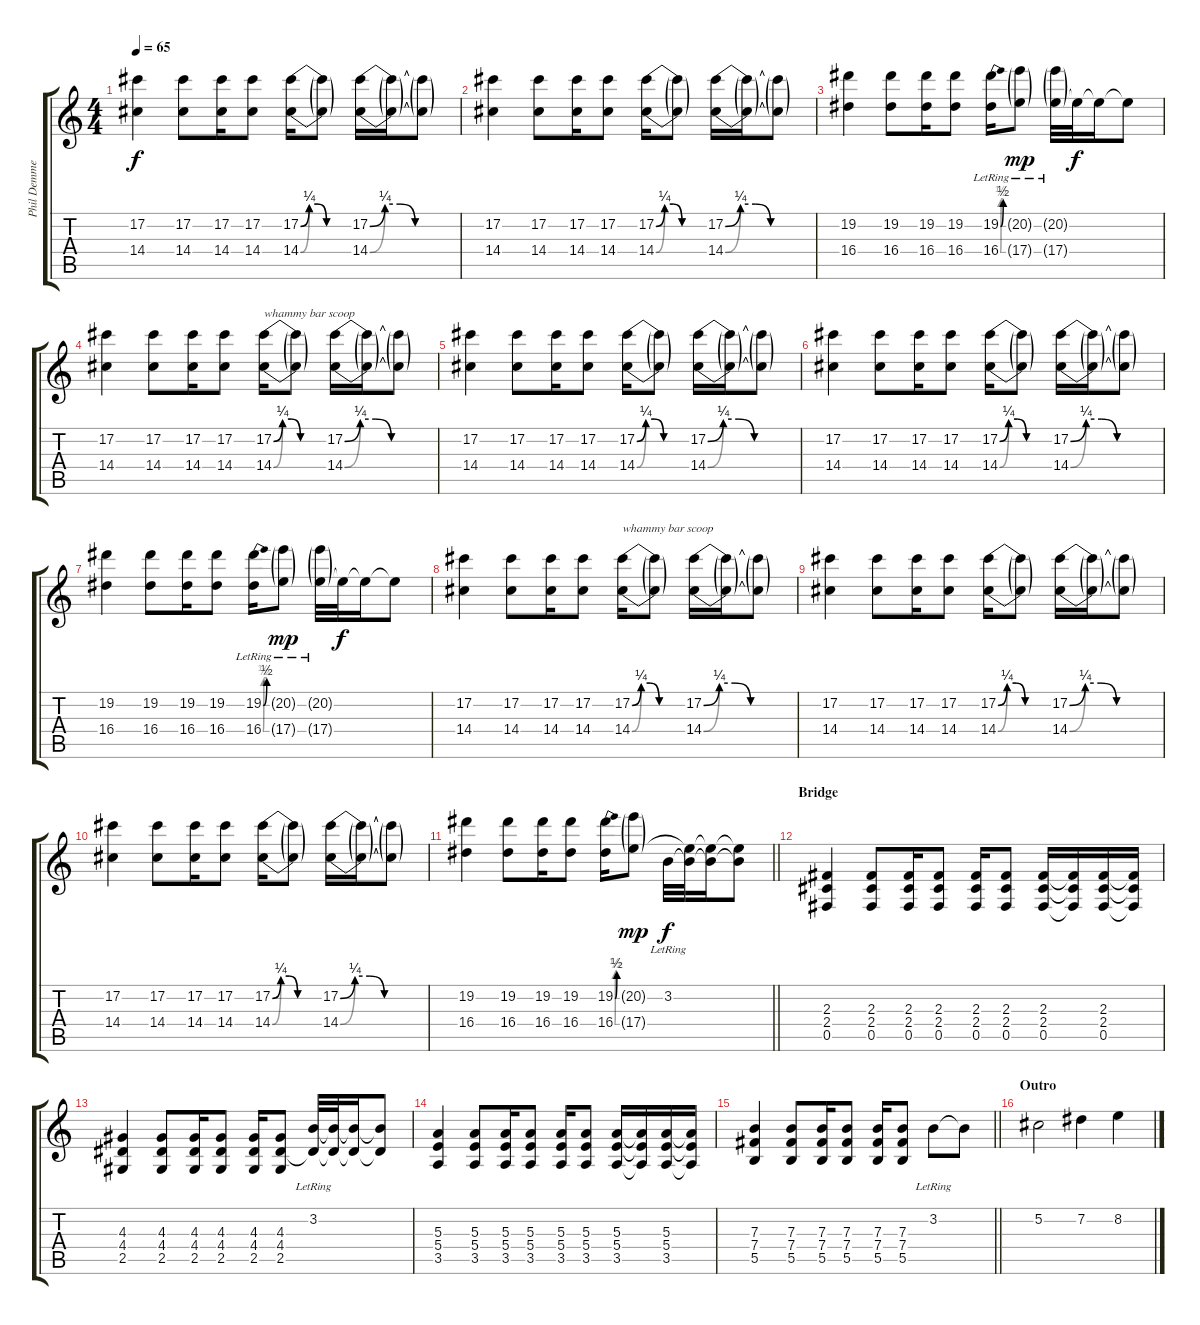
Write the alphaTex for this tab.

\track ("Phil Demmel" "Phil Demme") {instrument overdrivenguitar}
\staff {score tabs}
\tuning (Db4 Ab3 E3 B2 Gb2 B1) {hide}
\ts (4 4)
\tempo 65
\clef g2
\ks c
(17.2 14.4).4{dy f} (17.2 14.4).8 (17.2 14.4).16 (17.2 14.4).8 (17.2{be (custom 0 0 10 1 20 1 30 0 60 0)} 14.4{be (custom 0 0 10 1 20 1 30 0 60 0)}).16 (17.2{t} 14.4{t}).8 (17.2{be (custom 0 0 10 1 20 1 30 0 60 0)} 14.4{be (custom 0 0 10 1 20 1 30 0 60 0)}).16 (17.2{t} 14.4{t}).16 (17.2{t} 14.4{t}).8 |
(17.2 14.4).4 (17.2 14.4).8 (17.2 14.4).16 (17.2 14.4).8 (17.2{be (custom 0 0 10 1 20 1 30 0 60 0)} 14.4{be (custom 0 0 10 1 20 1 30 0 60 0)}).16 (17.2{t} 14.4{t}).8 (17.2{be (custom 0 0 10 1 20 1 30 0 60 0)} 14.4{be (custom 0 0 10 1 20 1 30 0 60 0)}).16 (17.2{t} 14.4{t}).16 (17.2{t} 14.4{t}).8 |
(19.2 16.4).4 (19.2 16.4).8 (19.2 16.4).16 (19.2 16.4).8 (19.2{be (bend 0 0 60 2)} 16.4{be (custom 0 0 10 2 20 2 27 2 35 2 45 2 54 2 56 2 58 2 60 2) lr}).16 (20.2{g} 17.4{g lr}).8{dy mp} (20.2{g} 17.4{g lr}).32 17.4{t}.32{dy f} 17.4{t}.16 17.4{t}.8 |
(17.2 14.4).4 (17.2 14.4).8 (17.2 14.4).16 (17.2 14.4).8 (17.2{be (custom 0 0 10 1 20 1 30 0 60 0)} 14.4{be (custom 0 0 10 1 20 1 30 0 60 0)}).16{txt "whammy bar scoop"} (17.2{t} 14.4{t}).8 (17.2{be (custom 0 0 10 1 20 1 30 0 60 0)} 14.4{be (custom 0 0 10 1 20 1 30 0 60 0)}).16 (17.2{t} 14.4{t}).16 (17.2{t} 14.4{t}).8 |
(17.2 14.4).4 (17.2 14.4).8 (17.2 14.4).16 (17.2 14.4).8 (17.2{be (custom 0 0 10 1 20 1 30 0 60 0)} 14.4{be (custom 0 0 10 1 20 1 30 0 60 0)}).16 (17.2{t} 14.4{t}).8 (17.2{be (custom 0 0 10 1 20 1 30 0 60 0)} 14.4{be (custom 0 0 10 1 20 1 30 0 60 0)}).16 (17.2{t} 14.4{t}).16 (17.2{t} 14.4{t}).8 |
(17.2 14.4).4 (17.2 14.4).8 (17.2 14.4).16 (17.2 14.4).8 (17.2{be (custom 0 0 10 1 20 1 30 0 60 0)} 14.4{be (custom 0 0 10 1 20 1 30 0 60 0)}).16 (17.2{t} 14.4{t}).8 (17.2{be (custom 0 0 10 1 20 1 30 0 60 0)} 14.4{be (custom 0 0 10 1 20 1 30 0 60 0)}).16 (17.2{t} 14.4{t}).16 (17.2{t} 14.4{t}).8 |
(19.2 16.4).4 (19.2 16.4).8 (19.2 16.4).16 (19.2 16.4).8 (19.2{be (bend 0 0 60 2)} 16.4{be (custom 0 0 10 2 20 2 27 2 35 2 45 2 54 2 56 2 58 2 60 2) lr}).16 (20.2{g} 17.4{g lr}).8{dy mp} (20.2{g} 17.4{g lr}).32 17.4{t}.32{dy f} 17.4{t}.16 17.4{t}.8 |
(17.2 14.4).4 (17.2 14.4).8 (17.2 14.4).16 (17.2 14.4).8 (17.2{be (custom 0 0 10 1 20 1 30 0 60 0)} 14.4{be (custom 0 0 10 1 20 1 30 0 60 0)}).16{txt "whammy bar scoop"} (17.2{t} 14.4{t}).8 (17.2{be (custom 0 0 10 1 20 1 30 0 60 0)} 14.4{be (custom 0 0 10 1 20 1 30 0 60 0)}).16 (17.2{t} 14.4{t}).16 (17.2{t} 14.4{t}).8 |
(17.2 14.4).4 (17.2 14.4).8 (17.2 14.4).16 (17.2 14.4).8 (17.2{be (custom 0 0 10 1 20 1 30 0 60 0)} 14.4{be (custom 0 0 10 1 20 1 30 0 60 0)}).16 (17.2{t} 14.4{t}).8 (17.2{be (custom 0 0 10 1 20 1 30 0 60 0)} 14.4{be (custom 0 0 10 1 20 1 30 0 60 0)}).16 (17.2{t} 14.4{t}).16 (17.2{t} 14.4{t}).8 |
(17.2 14.4).4 (17.2 14.4).8 (17.2 14.4).16 (17.2 14.4).8 (17.2{be (custom 0 0 10 1 20 1 30 0 60 0)} 14.4{be (custom 0 0 10 1 20 1 30 0 60 0)}).16 (17.2{t} 14.4{t}).8 (17.2{be (custom 0 0 10 1 20 1 30 0 60 0)} 14.4{be (custom 0 0 10 1 20 1 30 0 60 0)}).16 (17.2{t} 14.4{t}).16 (17.2{t} 14.4{t}).8 |
\barLineRight lightlight
(19.2 16.4).4 (19.2 16.4).8 (19.2 16.4).16 (19.2 16.4).8 (19.2{be (bend 0 0 60 2)} 16.4{be (custom 0 0 10 2 20 2 27 2 35 2 45 2 54 2 56 2 58 2 60 2)}).16 (20.2{g} 17.4{g}).8{dy mp} 3.2{lr}.32{dy f} (3.2{t} 17.4{t}).32 (3.2{t} 17.4{t}).16 (3.2{t} 17.4{t}).8 |
\section ("" "Bridge")
(2.3 2.4 0.5).4 (2.3 2.4 0.5).8 (2.3 2.4 0.5).16 (2.3 2.4 0.5).8 (2.3 2.4 0.5).16 (2.3 2.4 0.5).8 (2.3 2.4 0.5).16 (2.3{t} 2.4{t} 0.5{t}).16 (2.3 2.4 0.5).16 (2.3{t} 2.4{t} 0.5{t}).16 |
(4.3 4.4 2.5).4 (4.3 4.4 2.5).8 (4.3 4.4 2.5).16 (4.3 4.4 2.5).8 (4.3 4.4 2.5).16 (4.3 4.4 2.5).8 (3.2{lr} 4.4{t}).32 (3.2{t} 4.4{t}).32 (3.2{t} 4.4{t}).16 (3.2{t} 4.4{t}).8 |
(5.3 5.4 3.5).4 (5.3 5.4 3.5).8 (5.3 5.4 3.5).16 (5.3 5.4 3.5).8 (5.3 5.4 3.5).16 (5.3 5.4 3.5).8 (5.3 5.4 3.5).16 (5.3{t} 5.4{t} 3.5{t}).16 (5.3 5.4 3.5).16 (5.3{t} 5.4{t} 3.5{t}).16 |
\barLineRight lightlight
(7.3 7.4 5.5).4 (7.3 7.4 5.5).8 (7.3 7.4 5.5).16 (7.3 7.4 5.5).8 (7.3 7.4 5.5).16 (7.3 7.4 5.5).8 3.2{lr}.8 3.2{t}.8 |
\section ("" "Outro")
5.2.2 7.2.4 8.2.4
